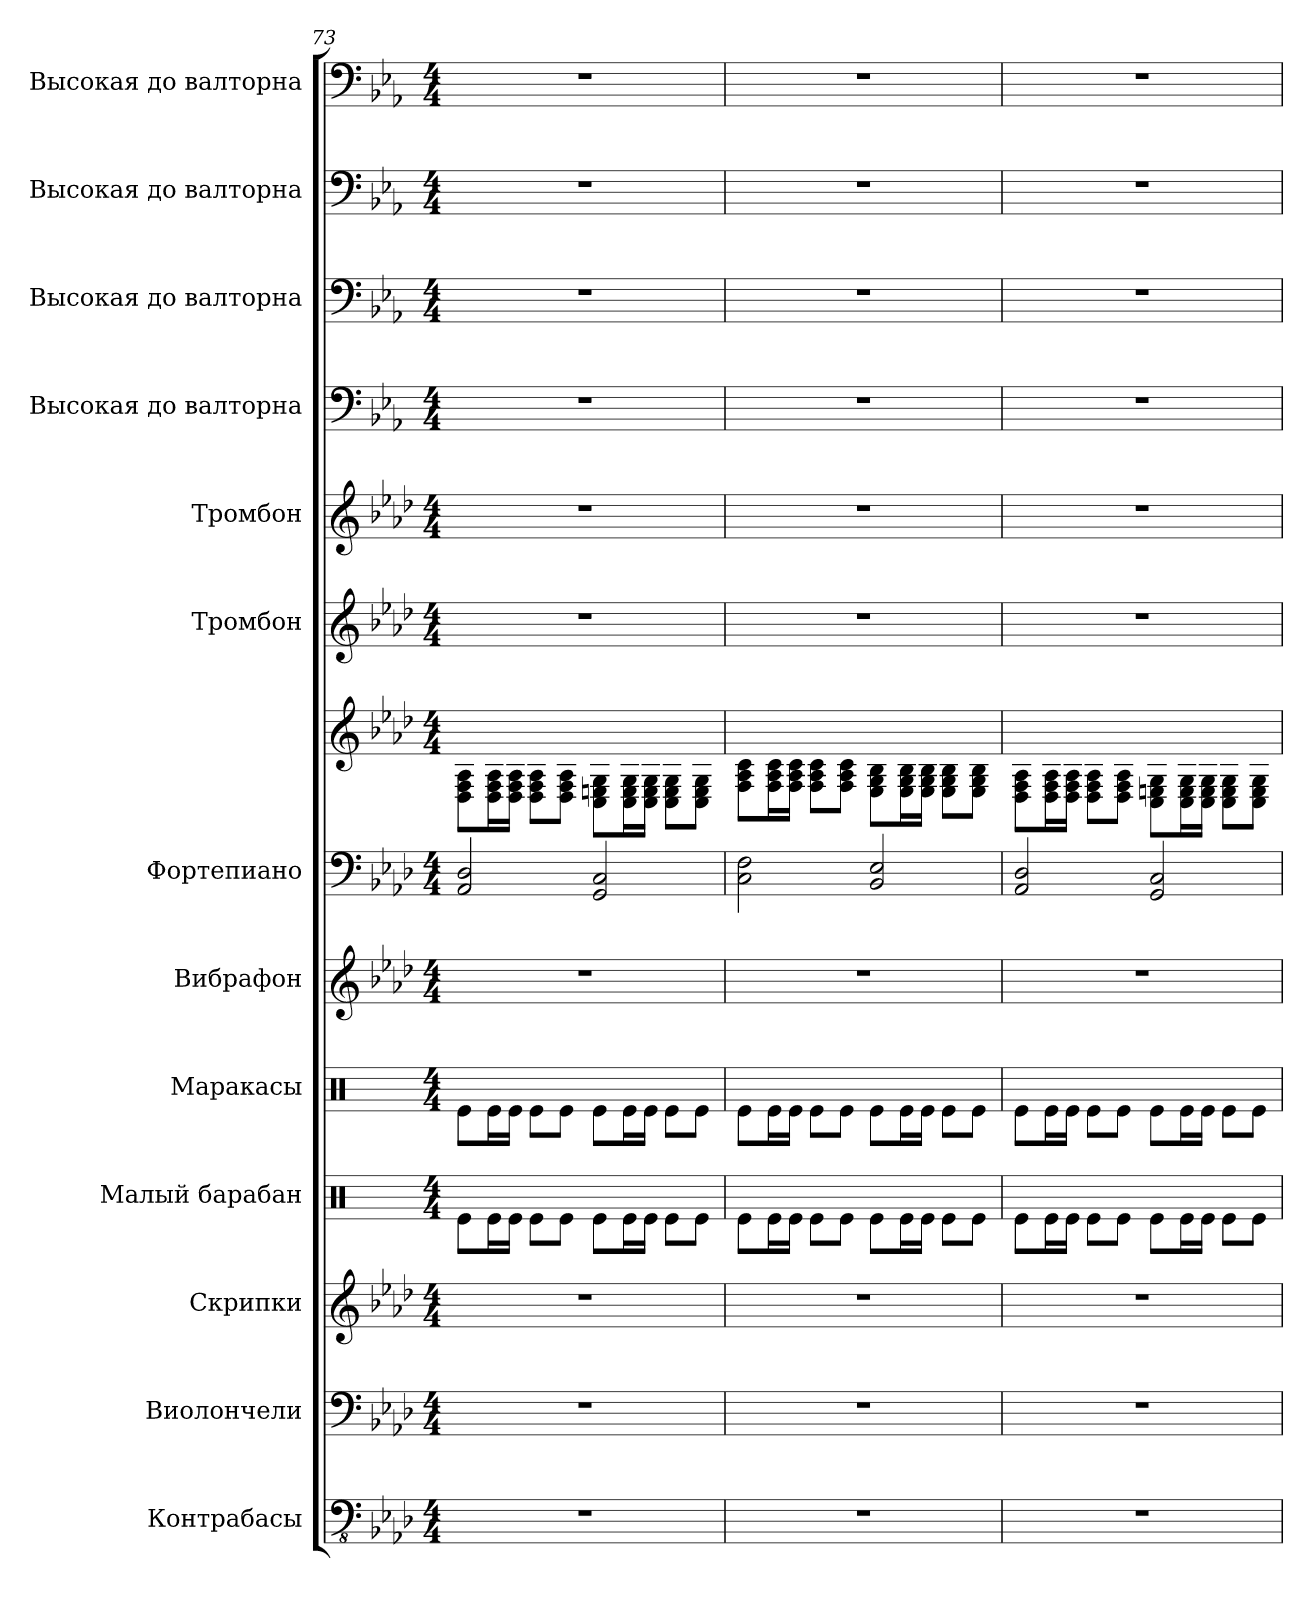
**kern	**kern	**kern	**kern	**kern	**kern	**kern	**kern	**kern	**kern	**kern	**kern	**kern	**kern
*part13	*part12	*part11	*part10	*part9	*part8	*part7	*part7	*part6	*part5	*part4	*part3	*part2	*part1
*staff14	*staff13	*staff12	*staff11	*staff10	*staff9	*staff8	*staff7	*staff6	*staff5	*staff4	*staff3	*staff2	*staff1
*I"Контрабасы	*I"Виолончели	*I"Скрипки	*I"Малый барабан	*I"Маракасы	*I"Вибрафон	*I"Фортепиано	*	*I"Тромбон	*I"Тромбон	*I"Высокая до валторна	*I"Высокая до валторна	*I"Высокая до валторна	*I"Высокая до валторна
*clefFv4	*clefF4	*clefG2	*clefX	*clefX	*clefG2	*clefF4	*clefG2	*clefG2	*clefG2	*clefF4	*clefF4	*clefF4	*clefF4
*	*	*	*	*	*	*	*	*	*	*ITrd4c7	*ITrd4c7	*ITrd4c7	*ITrd4c7
*k[b-e-a-d-]	*k[b-e-a-d-]	*k[b-e-a-d-]	*k[]	*k[]	*k[b-e-a-d-]	*k[b-e-a-d-]	*k[b-e-a-d-]	*k[b-e-a-d-]	*k[b-e-a-d-]	*k[b-e-a-d-]	*k[b-e-a-d-]	*k[b-e-a-d-]	*k[b-e-a-d-]
*M4/4	*M4/4	*M4/4	*M4/4	*M4/4	*M4/4	*M4/4	*M4/4	*M4/4	*M4/4	*M4/4	*M4/4	*M4/4	*M4/4
=73	=73	=73	=73	=73	=73	=73	=73	=73	=73	=73	=73	=73	=73
1r	1r	1r	8Re\L	8Re\L	1r	2AA-/ 2D-/	8D-\ 8F\ 8A-\L	1r	1r	1r	1r	1r	1r
.	.	.	16Re\L	16Re\L	.	.	16D-\ 16F\ 16A-\L	.	.	.	.	.	.
.	.	.	16Re\JJ	16Re\JJ	.	.	16D-\ 16F\ 16A-\JJ	.	.	.	.	.	.
.	.	.	8Re\L	8Re\L	.	.	8D-\ 8F\ 8A-\L	.	.	.	.	.	.
.	.	.	8Re\J	8Re\J	.	.	8D-\ 8F\ 8A-\J	.	.	.	.	.	.
.	.	.	8Re\L	8Re\L	.	2GG/ 2C/	8C\ 8En\ 8G\L	.	.	.	.	.	.
.	.	.	16Re\L	16Re\L	.	.	16C\ 16E\ 16G\L	.	.	.	.	.	.
.	.	.	16Re\JJ	16Re\JJ	.	.	16C\ 16E\ 16G\JJ	.	.	.	.	.	.
.	.	.	8Re\L	8Re\L	.	.	8C\ 8E\ 8G\L	.	.	.	.	.	.
.	.	.	8Re\J	8Re\J	.	.	8C\ 8E\ 8G\J	.	.	.	.	.	.
!!LO:PB:g=z
=74	=74	=74	=74	=74	=74	=74	=74	=74	=74	=74	=74	=74	=74
1r	1r	1r	8Re\L	8Re\L	1r	2C\ 2F\	8F\ 8A-\ 8c\L	1r	1r	1r	1r	1r	1r
.	.	.	16Re\L	16Re\L	.	.	16F\ 16A-\ 16c\L	.	.	.	.	.	.
.	.	.	16Re\JJ	16Re\JJ	.	.	16F\ 16A-\ 16c\JJ	.	.	.	.	.	.
.	.	.	8Re\L	8Re\L	.	.	8F\ 8A-\ 8c\L	.	.	.	.	.	.
.	.	.	8Re\J	8Re\J	.	.	8F\ 8A-\ 8c\J	.	.	.	.	.	.
.	.	.	8Re\L	8Re\L	.	2BB-/ 2E-/	8E-\ 8G\ 8B-\L	.	.	.	.	.	.
.	.	.	16Re\L	16Re\L	.	.	16E-\ 16G\ 16B-\L	.	.	.	.	.	.
.	.	.	16Re\JJ	16Re\JJ	.	.	16E-\ 16G\ 16B-\JJ	.	.	.	.	.	.
.	.	.	8Re\L	8Re\L	.	.	8E-\ 8G\ 8B-\L	.	.	.	.	.	.
.	.	.	8Re\J	8Re\J	.	.	8E-\ 8G\ 8B-\J	.	.	.	.	.	.
=75	=75	=75	=75	=75	=75	=75	=75	=75	=75	=75	=75	=75	=75
1r	1r	1r	8Re\L	8Re\L	1r	2AA-/ 2D-/	8D-\ 8F\ 8A-\L	1r	1r	1r	1r	1r	1r
.	.	.	16Re\L	16Re\L	.	.	16D-\ 16F\ 16A-\L	.	.	.	.	.	.
.	.	.	16Re\JJ	16Re\JJ	.	.	16D-\ 16F\ 16A-\JJ	.	.	.	.	.	.
.	.	.	8Re\L	8Re\L	.	.	8D-\ 8F\ 8A-\L	.	.	.	.	.	.
.	.	.	8Re\J	8Re\J	.	.	8D-\ 8F\ 8A-\J	.	.	.	.	.	.
.	.	.	8Re\L	8Re\L	.	2GG/ 2C/	8C\ 8En\ 8G\L	.	.	.	.	.	.
.	.	.	16Re\L	16Re\L	.	.	16C\ 16E\ 16G\L	.	.	.	.	.	.
.	.	.	16Re\JJ	16Re\JJ	.	.	16C\ 16E\ 16G\JJ	.	.	.	.	.	.
.	.	.	8Re\L	8Re\L	.	.	8C\ 8E\ 8G\L	.	.	.	.	.	.
.	.	.	8Re\J	8Re\J	.	.	8C\ 8E\ 8G\J	.	.	.	.	.	.
=	=	=	=	=	=	=	=	=	=	=	=	=	=
*-	*-	*-	*-	*-	*-	*-	*-	*-	*-	*-	*-	*-	*-
